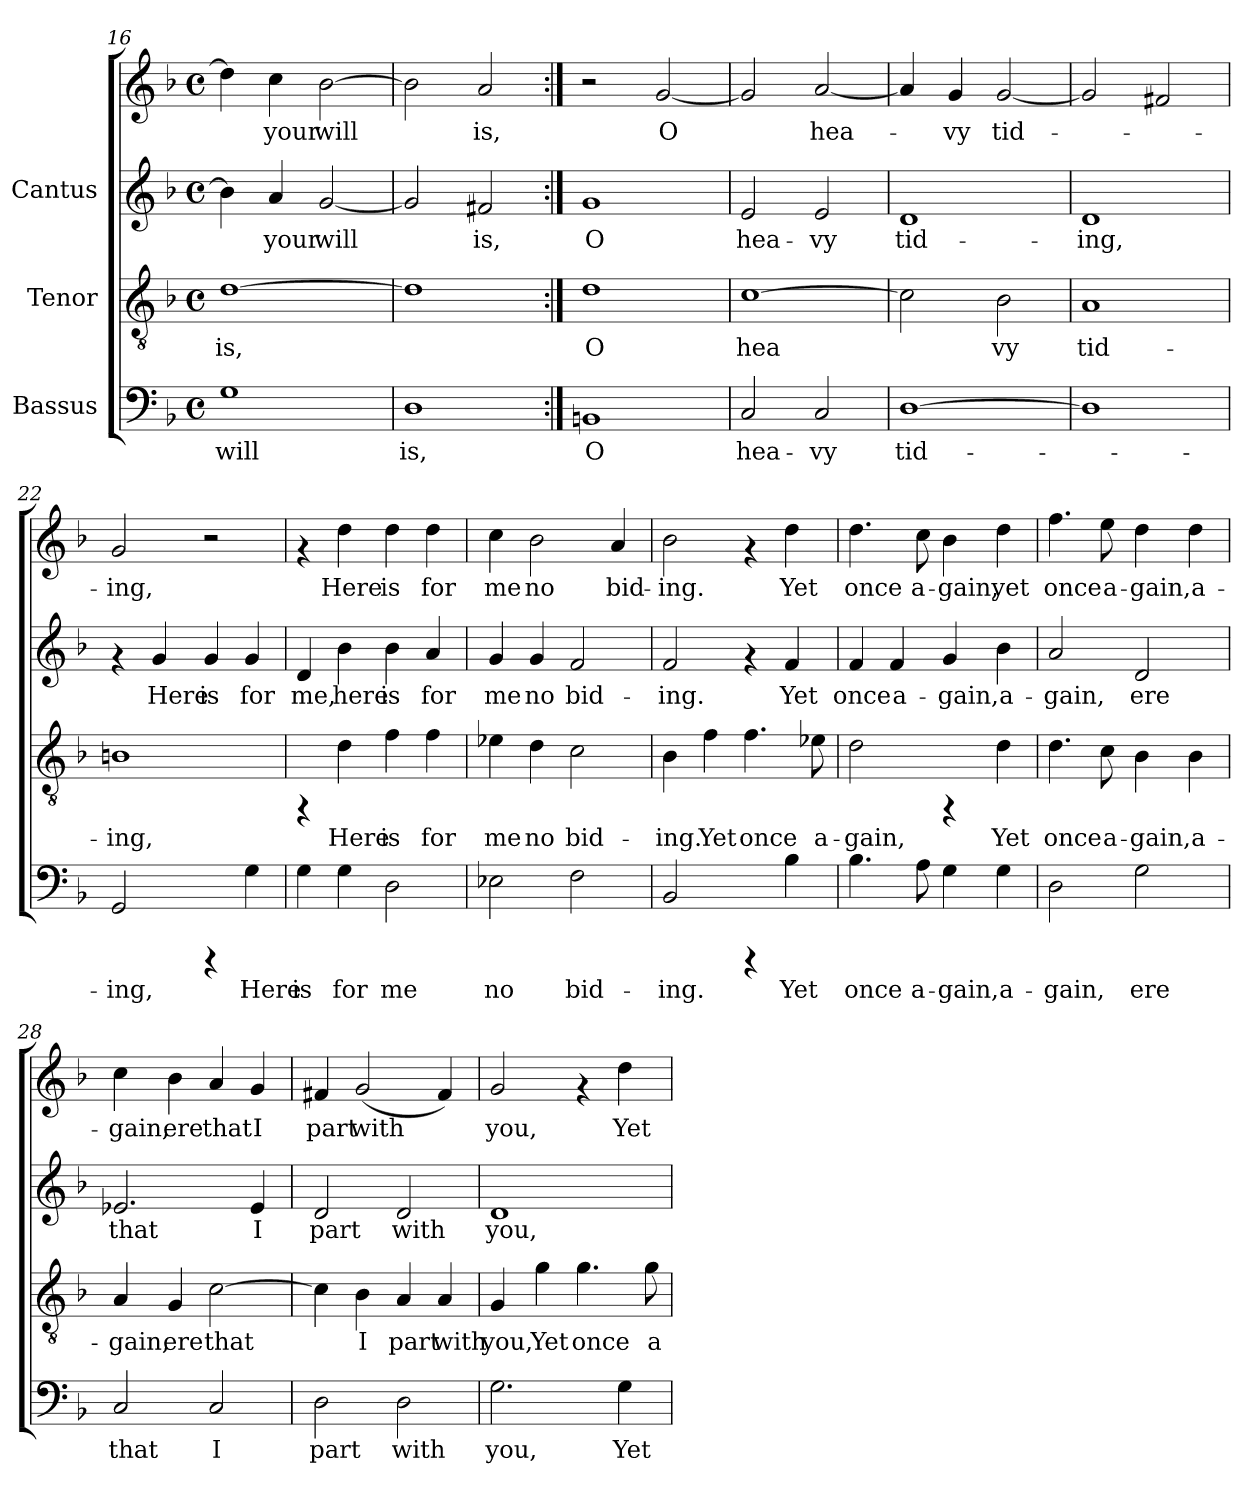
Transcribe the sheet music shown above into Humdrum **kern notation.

**kern	**text	**kern	**text	**kern	**text	**kern	**text
*part3	*part3	*part2	*part2	*part1	*part1	*part1	*part1
*staff4	*staff4	*staff3	*staff3	*staff2	*staff2	*staff1	*staff1
*I"Bassus	*	*I"Tenor	*	*I"Cantus	*	*	*
*clefF4	*	*clefGv2	*	*clefG2	*	*clefG2	*
*k[b-]	*	*k[b-]	*	*k[b-]	*	*k[b-]	*
*F:	*	*F:	*	*F:	*	*F:	*
*M4/4	*	*M4/4	*	*M4/4	*	*M4/4	*
*met(c)	*	*met(c)	*	*met(c)	*	*met(c)	*
=16	=16	=16	=16	=16	=16	=16	=16
!	!LO:LY:b:cj	!	!LO:LY:b:cj	!	!LO:LY:b:cj	!	!LO:LY:b:cj
1G	will	[>1d	is,	4b-\]	.	4dd\]	.
!	!	!	!	!	!LO:LY:b:cj	!	!LO:LY:b:cj
.	.	.	.	4a/	your	4cc\	your
!	!	!	!	!	!LO:LY:b:cj	!	!LO:LY:b:cj
.	.	.	.	[<2g/	will	[>2b-\	will
=17	=17	=17	=17	=17	=17	=17	=17
!	!LO:LY:b:cj	!	!	!	!LO:LY:b:cj	!	!LO:LY:b:cj
1D	is,	1d]	.	2g/]	.	2b-\]	.
!	!	!	!	!	!LO:LY:b:cj	!	!LO:LY:b:cj
.	.	.	.	2f#X/	is,	2a/	is,
=18:|!	=18:|!	=18:|!	=18:|!	=18:|!	=18:|!	=18:|!	=18:|!
!	!LO:LY:b:cj	!	!LO:LY:b:cj	!	!LO:LY:b:cj	!	!
1BBn	O	1d	O	1g	O	2r	.
!	!	!	!	!	!	!	!LO:LY:b:cj
.	.	.	.	.	.	[<2g/	O
=19	=19	=19	=19	=19	=19	=19	=19
!	!LO:LY:b:cj	!	!LO:LY:b:cj	!	!LO:LY:b:cj	!	!LO:LY:b:cj
2C/	hea-	[>1c	hea-	2e/	-hea-	2g/]	.
!	!LO:LY:b:cj	!	!	!	!LO:LY:b:cj	!	!LO:LY:b:cj
2C/	-vy	.	.	2e/	-vy	[<2a/	hea-
=20	=20	=20	=20	=20	=20	=20	=20
!	!LO:LY:b:cj	!	!LO:LY:b:cj	!	!LO:LY:b:cj	!	!LO:LY:b:cj
[>1D	tid-	2c\]	-	1d	-tid-	4a/]	.
!	!	!	!	!	!	!	!LO:LY:b:cj
.	.	.	.	.	.	4g/	vy
!	!	!	!LO:LY:b:cj	!	!	!	!LO:LY:b:cj
.	.	2B-\	vy	.	.	[<2g/	tid-
=21	=21	=21	=21	=21	=21	=21	=21
!	!	!	!LO:LY:b:cj	!	!LO:LY:b:cj	!	!
1D]	.	1A	tid-	1d	-ing,	2g/]	.
.	.	.	.	.	.	2f#X/	.
!!LO:LB:g=z
=22	=22	=22	=22	=22	=22	=22	=22
!	!LO:LY:b:cj	!	!LO:LY:b:cj	!	!	!	!LO:LY:b:cj
2GG/	-ing,	1Bn	-ing,	4rf	.	2g/	ing,
!	!	!	!	!	!LO:LY:b:cj	!	!
.	.	.	.	4g/	Here	.	.
!	!	!	!	!	!LO:LY:b:cj	!	!
4rCCC	.	.	.	4g/	is	2r	.
!	!LO:LY:b:cj	!	!	!	!LO:LY:b:cj	!	!
4G\	Here	.	.	4g/	for	.	.
=23	=23	=23	=23	=23	=23	=23	=23
!	!LO:LY:b:cj	!	!	!	!LO:LY:b:cj	!	!
4G\	is	4rFF	.	4d/	me,	4rf	.
!	!LO:LY:b:cj	!	!LO:LY:b:cj	!	!LO:LY:b:cj	!	!LO:LY:b:cj
4G\	for	4d\	Here	4b-\	here	4dd\	Here
!	!LO:LY:b:cj	!	!LO:LY:b:cj	!	!LO:LY:b:cj	!	!LO:LY:b:cj
2D\	me	4f\	is	4b-\	is	4dd\	is
!	!	!	!LO:LY:b:cj	!	!LO:LY:b:cj	!	!LO:LY:b:cj
.	.	4f\	for	4a/	for	4dd\	for
=24	=24	=24	=24	=24	=24	=24	=24
!	!LO:LY:b:cj	!	!LO:LY:b:cj	!	!LO:LY:b:cj	!	!LO:LY:b:cj
2E-X\	no	4e-X\	me	4g/	-me	4cc\	me
!	!	!	!LO:LY:b:cj	!	!LO:LY:b:cj	!	!LO:LY:b:cj
.	.	4d\	no	4g/	no	2b-\	no
!	!LO:LY:b:cj	!	!LO:LY:b:cj	!	!LO:LY:b:cj	!	!
2F\	bid-	2c\	bid-	2f/	bid-	.	.
!	!	!	!	!	!	!	!LO:LY:b:cj
.	.	.	.	.	.	4a/	bid-
=25	=25	=25	=25	=25	=25	=25	=25
!	!LO:LY:b:cj	!	!LO:LY:b:cj	!	!LO:LY:b:cj	!	!LO:LY:b:cj
2BB-/	-ing.	4B-\	-ing.	2f/	ing.	2b-\	-ing.
!	!	!	!LO:LY:b:cj	!	!	!	!
.	.	4f\	Yet	.	.	.	.
!	!	!	!LO:LY:b:cj	!	!	!	!
4rCCC	.	4.f\	once	4rf	.	4rf	.
!	!LO:LY:b:cj	!	!	!	!LO:LY:b:cj	!	!LO:LY:b:cj
4B-\	Yet	.	.	4f/	Yet	4dd\	Yet
!	!	!	!LO:LY:b:cj	!	!	!	!
.	.	8e-X\	a-	.	.	.	.
=26	=26	=26	=26	=26	=26	=26	=26
!	!LO:LY:b:cj	!	!LO:LY:b:cj	!	!LO:LY:b:cj	!	!LO:LY:b:cj
4.B-\	once	2d\	-gain,	4f/	once	4.dd\	once
!	!	!	!	!	!LO:LY:b:cj	!	!
.	.	.	.	4f/	a-	.	.
!	!LO:LY:b:cj	!	!	!	!	!	!LO:LY:b:cj
8A\	a-	.	.	.	.	8cc\	a-
!	!LO:LY:b:cj	!	!	!	!LO:LY:b:cj	!	!LO:LY:b:cj
4G\	-gain,	4rFF	.	4g/	-gain,	4b-\	-gain,
!	!LO:LY:b:cj	!	!LO:LY:b:cj	!	!LO:LY:b:cj	!	!LO:LY:b:cj
4G\	a-	4d\	Yet	4b-\	a-	4dd\	yet
!!LO:LB:g=z
=27	=27	=27	=27	=27	=27	=27	=27
!	!LO:LY:b:cj	!	!LO:LY:b:cj	!	!LO:LY:b:cj	!	!LO:LY:b:cj
2D\	-gain,	4.d\	once	2a/	-gain,	4.ff\	-once
!	!	!	!LO:LY:b:cj	!	!	!	!LO:LY:b:cj
.	.	8c\	a-	.	.	8ee\	a-
!	!LO:LY:b:cj	!	!LO:LY:b:cj	!	!LO:LY:b:cj	!	!LO:LY:b:cj
2G\	ere	4B-\	-gain,	2d/	ere	4dd\	-gain,
!	!	!	!LO:LY:b:cj	!	!	!	!LO:LY:b:cj
.	.	4B-\	a-	.	.	4dd\	a-
=28	=28	=28	=28	=28	=28	=28	=28
!	!LO:LY:b:cj	!	!LO:LY:b:cj	!	!LO:LY:b:cj	!	!LO:LY:b:cj
2C/	that	4A/	-gain,	2.e-X/	that	4cc\	gain,
!	!	!	!LO:LY:b:cj	!	!	!	!LO:LY:b:cj
.	.	4G/	ere	.	.	4b-\	ere
!	!LO:LY:b:cj	!	!LO:LY:b:cj	!	!	!	!LO:LY:b:cj
2C/	I	[>2c\	that	.	.	4a/	that
!	!	!	!	!	!LO:LY:b:cj	!	!LO:LY:b:cj
.	.	.	.	4e-/	I	4g/	I
=29	=29	=29	=29	=29	=29	=29	=29
!	!LO:LY:b:cj	!	!LO:LY:b:cj	!	!LO:LY:b:cj	!	!LO:LY:b:cj
2D\	part	4c\]	.	2d/	part	4f#X/	part
!	!	!	!LO:LY:b:cj	!	!	!	!LO:LY:b:cj
.	.	4B-\	I	.	.	(<2g/	with
!	!LO:LY:b:cj	!	!LO:LY:b:cj	!	!LO:LY:b:cj	!	!
2D\	with	4A/	part	2d/	with	.	.
!	!	!	!LO:LY:b:cj	!	!	!	!LO:LY:b:cj
.	.	4A/	with	.	.	4f#/)	.
=30	=30	=30	=30	=30	=30	=30	=30
!	!LO:LY:b:cj	!	!LO:LY:b:cj	!	!LO:LY:b:cj	!	!LO:LY:b:cj
2.G\	you,	4G/	you,	1d	you,	2g/	you,
!	!	!	!LO:LY:b:cj	!	!	!	!
.	.	4g\	Yet	.	.	.	.
!	!	!	!LO:LY:b:cj	!	!	!	!
.	.	4.g\	once	.	.	4rf	.
!	!LO:LY:b:cj	!	!	!	!	!	!LO:LY:b:cj
4G\	Yet	.	.	.	.	4dd\	Yet
!	!	!	!LO:LY:b:cj	!	!	!	!
.	.	8g\	a-	.	.	.	.
=	=	=	=	=	=	=	=
*-	*-	*-	*-	*-	*-	*-	*-
